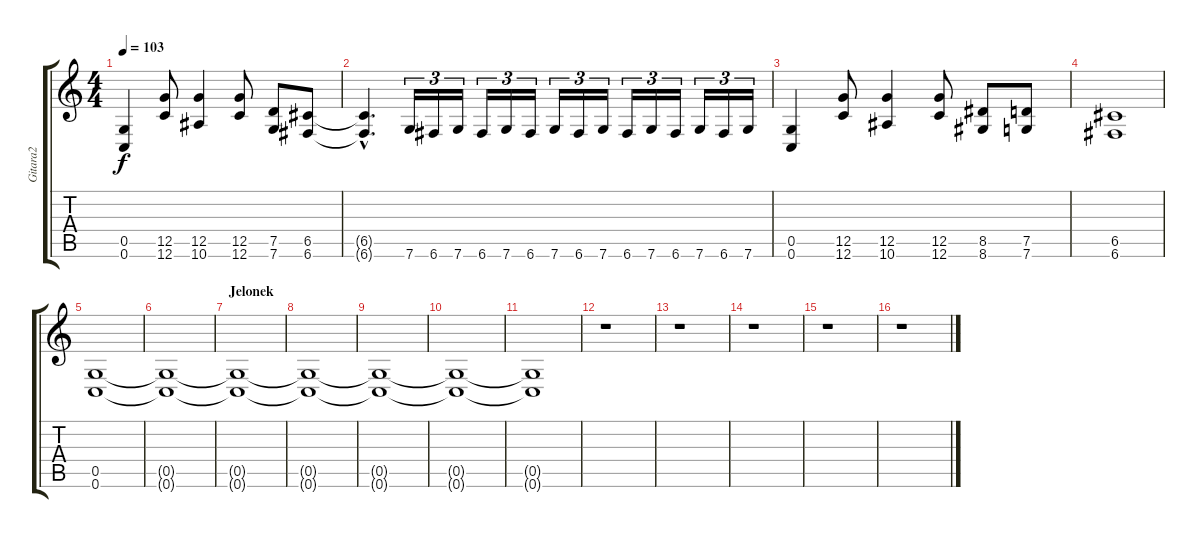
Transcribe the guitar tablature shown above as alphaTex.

\track ("Gitara2" "Gitara2") {instrument distortionguitar}
\staff {score tabs}
\tuning (D4 A3 F3 C3 G2 C2) {hide}
\ts (4 4)
\tempo 103
\clef g2
\ks c
(0.5 0.6).4{dy f} (12.5 12.6).8 (12.5 10.6).4 (12.5 12.6).8 (7.5 7.6).8 (6.5 6.6).8 |
(6.5{hac t} 6.6{hac t}).4{d} 7.6.16{tu (3 2)} 6.6.16{tu (3 2)} 7.6.16{tu (3 2)} 6.6.16{tu (3 2)} 7.6.16{tu (3 2)} 6.6.16{tu (3 2)} 7.6.16{tu (3 2)} 6.6.16{tu (3 2)} 7.6.16{tu (3 2)} 6.6.16{tu (3 2)} 7.6.16{tu (3 2)} 6.6.16{tu (3 2)} 7.6.16{tu (3 2)} 6.6.16{tu (3 2)} 7.6.16{tu (3 2)} |
(0.5 0.6).4 (12.5 12.6).8 (12.5 10.6).4 (12.5 12.6).8 (8.5 8.6).8 (7.5 7.6).8 |
(6.5 6.6).1 |
(0.5 0.6).1 |
(0.5{t} 0.6{t}).1 |
\section ("" "Jelonek")
(0.5{t} 0.6{t}).1{volume 0} |
(0.5{t} 0.6{t}).1 |
(0.5{t} 0.6{t}).1 |
(0.5{t} 0.6{t}).1 |
(0.5{t} 0.6{t}).1 |
r.1 |
r.1 |
r.1 |
r.1 |
r.1
